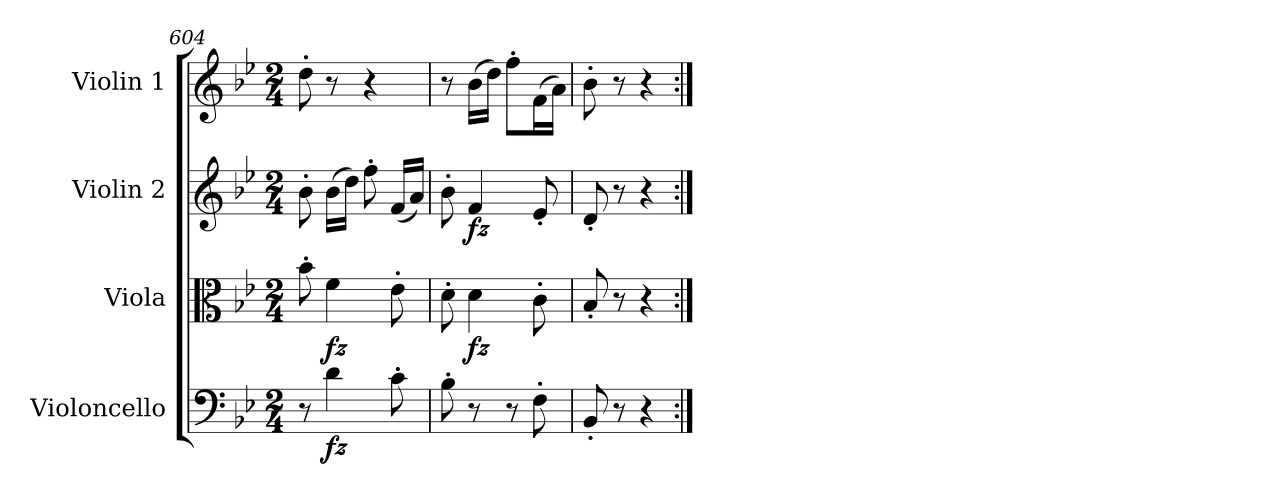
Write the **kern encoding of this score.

**kern	**dynam	**kern	**dynam	**kern	**dynam	**kern
*part4	*part4	*part3	*part3	*part2	*part2	*part1
*staff4	*staff4	*staff3	*staff3	*staff2	*staff2	*staff1
*I"Violoncello	*	*I"Viola	*	*I"Violin 2	*	*I"Violin 1
*I'Vc	*	*I'Vla	*	*I'Vln	*	*I'Vln
*clefF4	*	*clefC3	*	*clefG2	*	*clefG2
*k[b-e-]	*	*k[b-e-]	*	*k[b-e-]	*	*k[b-e-]
*M2/4	*	*M2/4	*	*M2/4	*	*M2/4
=604	=604	=604	=604	=604	=604	=604
8r	.	8b-'\	.	8b-'\	.	8dd'\
!	!LO:DY:b	!	!LO:DY:b	!	!	!
4d\	fz	4f\	fz	(>16b-\LL	.	8r
.	.	.	.	16dd\JJ)	.	.
.	.	.	.	8ff'\	.	4r
8c'\	.	8e-'\	.	(<16f/LL	.	.
.	.	.	.	16a/JJ)	.	.
=605	=605	=605	=605	=605	=605	=605
8B-'\	.	8d'\	.	8b-'\	.	8r
!	!	!	!LO:DY:b	!	!LO:DY:b	!
8r	.	4d\	fz	4f/	fz	(>16b-\LL
.	.	.	.	.	.	16dd\JJ)
8r	.	.	.	.	.	8ff'\L
8F'\	.	8c'\	.	8e-'/	.	(>16f\L
.	.	.	.	.	.	16a\JJ)
=606	=606	=606	=606	=606	=606	=606
8BB-'/	.	8B-'/	.	8d'/	.	8b-'\
8r	.	8r	.	8r	.	8r
4r	.	4r	.	4r	.	4r
=:|!	=:|!	=:|!	=:|!	=:|!	=:|!	=:|!
*-	*-	*-	*-	*-	*-	*-
